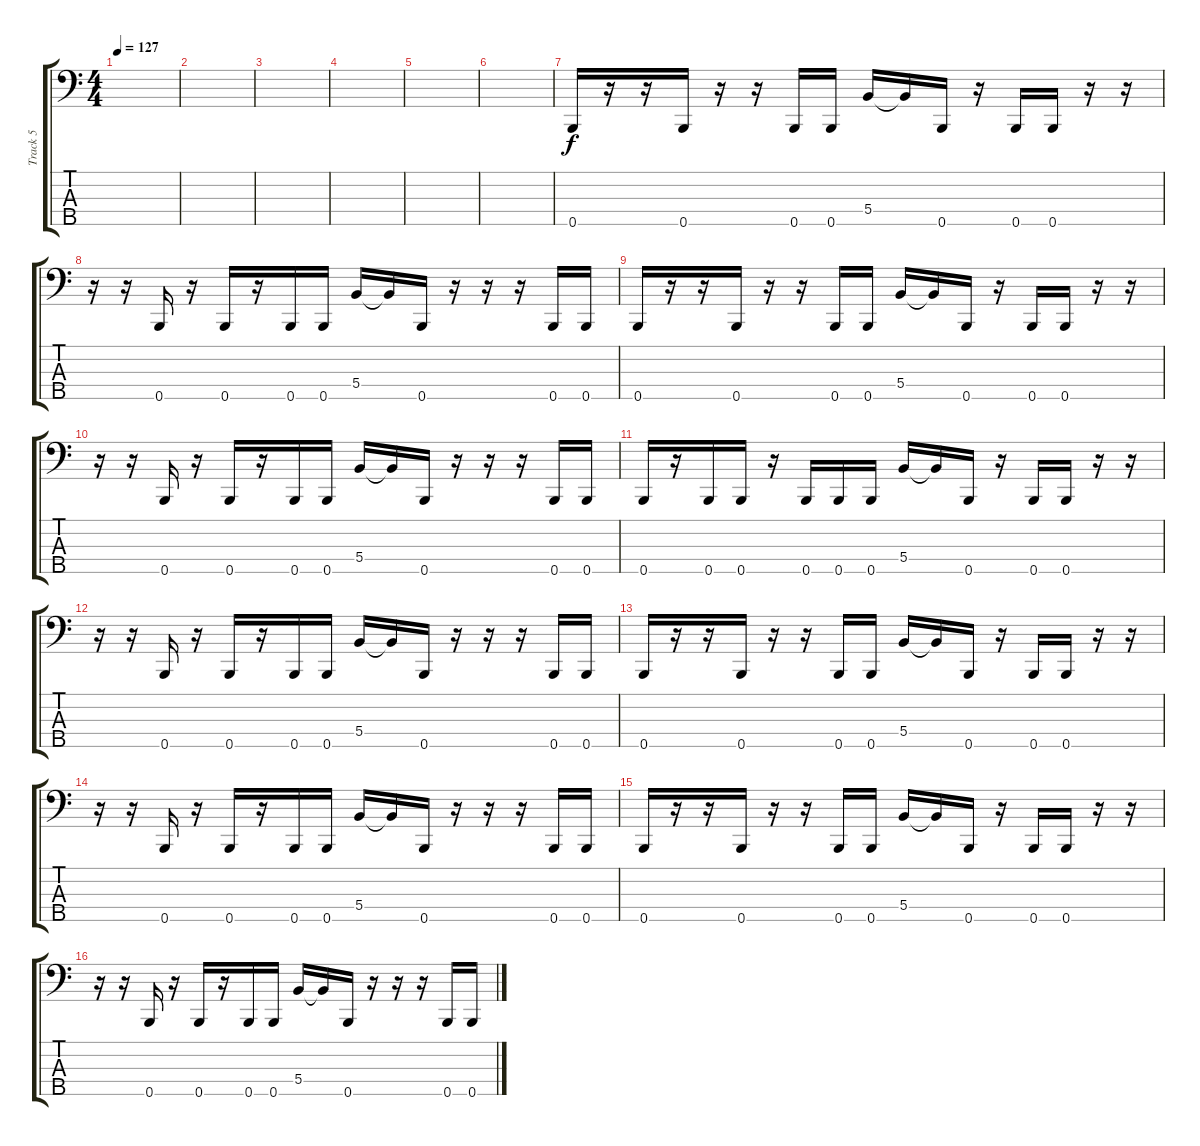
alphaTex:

\track ("Track 5" "Track 5") {instrument electricbasspick bank 255}
\staff {score tabs}
\tuning (A2 E2 B1 Gb1 B0) {hide}
\ts (4 4)
\tempo 127
\clef f4
\ks c
|
|
|
|
|
|
0.5.16 r.16 r.16 0.5.16 r.16 r.16 0.5.16 0.5.16 5.4.16 5.4{t}.16 0.5.16 r.16 0.5.16 0.5.16 r.16 r.16 |
r.16 r.16 0.5.16 r.16 0.5.16 r.16 0.5.16 0.5.16 5.4.16 5.4{t}.16 0.5.16 r.16 r.16 r.16 0.5.16 0.5.16 |
0.5.16 r.16 r.16 0.5.16 r.16 r.16 0.5.16 0.5.16 5.4.16 5.4{t}.16 0.5.16 r.16 0.5.16 0.5.16 r.16 r.16 |
r.16 r.16 0.5.16 r.16 0.5.16 r.16 0.5.16 0.5.16 5.4.16 5.4{t}.16 0.5.16 r.16 r.16 r.16 0.5.16 0.5.16 |
0.5.16 r.16 0.5.16 0.5.16 r.16 0.5.16 0.5.16 0.5.16 5.4.16 5.4{t}.16 0.5.16 r.16 0.5.16 0.5.16 r.16 r.16 |
r.16 r.16 0.5.16 r.16 0.5.16 r.16 0.5.16 0.5.16 5.4.16 5.4{t}.16 0.5.16 r.16 r.16 r.16 0.5.16 0.5.16 |
0.5.16 r.16 r.16 0.5.16 r.16 r.16 0.5.16 0.5.16 5.4.16 5.4{t}.16 0.5.16 r.16 0.5.16 0.5.16 r.16 r.16 |
r.16 r.16 0.5.16 r.16 0.5.16 r.16 0.5.16 0.5.16 5.4.16 5.4{t}.16 0.5.16 r.16 r.16 r.16 0.5.16 0.5.16 |
0.5.16 r.16 r.16 0.5.16 r.16 r.16 0.5.16 0.5.16 5.4.16 5.4{t}.16 0.5.16 r.16 0.5.16 0.5.16 r.16 r.16 |
r.16 r.16 0.5.16 r.16 0.5.16 r.16 0.5.16 0.5.16 5.4.16 5.4{t}.16 0.5.16 r.16 r.16 r.16 0.5.16 0.5.16
